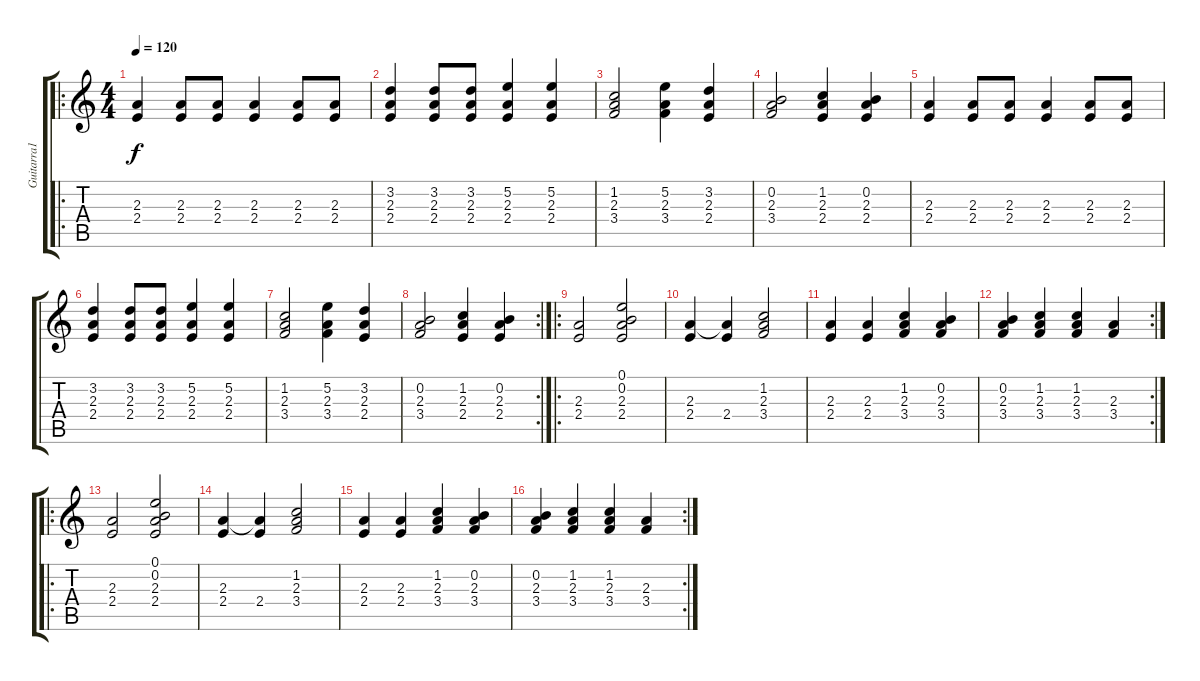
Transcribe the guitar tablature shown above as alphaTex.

\track ("Guitarra1" "Guitarra1") {instrument distortionguitar}
\staff {score tabs}
\tuning (E4 B3 G3 D3 A2 E2) {hide}
\ro
\ts (4 4)
\tempo 120
\clef g2
\ks c
(2.3 2.4).4{dy f} (2.3 2.4).8 (2.3 2.4).8 (2.3 2.4).4 (2.3 2.4).8 (2.3 2.4).8 |
(3.2 2.3 2.4).4 (3.2 2.3 2.4).8 (3.2 2.3 2.4).8 (5.2 2.3 2.4).4 (5.2 2.3 2.4).4 |
(1.2 2.3 3.4).2 (5.2 2.3 3.4).4 (3.2 2.3 2.4).4 |
(0.2 2.3 3.4).2 (1.2 2.3 2.4).4 (0.2 2.3 2.4).4 |
(2.3 2.4).4 (2.3 2.4).8 (2.3 2.4).8 (2.3 2.4).4 (2.3 2.4).8 (2.3 2.4).8 |
(3.2 2.3 2.4).4 (3.2 2.3 2.4).8 (3.2 2.3 2.4).8 (5.2 2.3 2.4).4 (5.2 2.3 2.4).4 |
(1.2 2.3 3.4).2 (5.2 2.3 3.4).4 (3.2 2.3 2.4).4 |
\rc 2
(0.2 2.3 3.4).2 (1.2 2.3 2.4).4 (0.2 2.3 2.4).4 |
\ro
(2.3 2.4).2 (0.1 0.2 2.3 2.4).2 |
(2.3 2.4).4 (2.3{t} 2.4).4 (1.2 2.3 3.4).2 |
(2.3 2.4).4 (2.3 2.4).4 (1.2 2.3 3.4).4 (0.2 2.3 3.4).4 |
\rc 2
(0.2 2.3 3.4).4 (1.2 2.3 3.4).4 (1.2 2.3 3.4).4 (2.3 3.4).4 |
\ro
(2.3 2.4).2 (0.1 0.2 2.3 2.4).2 |
(2.3 2.4).4 (2.3{t} 2.4).4 (1.2 2.3 3.4).2 |
(2.3 2.4).4 (2.3 2.4).4 (1.2 2.3 3.4).4 (0.2 2.3 3.4).4 |
\rc 2
(0.2 2.3 3.4).4 (1.2 2.3 3.4).4 (1.2 2.3 3.4).4 (2.3 3.4).4
